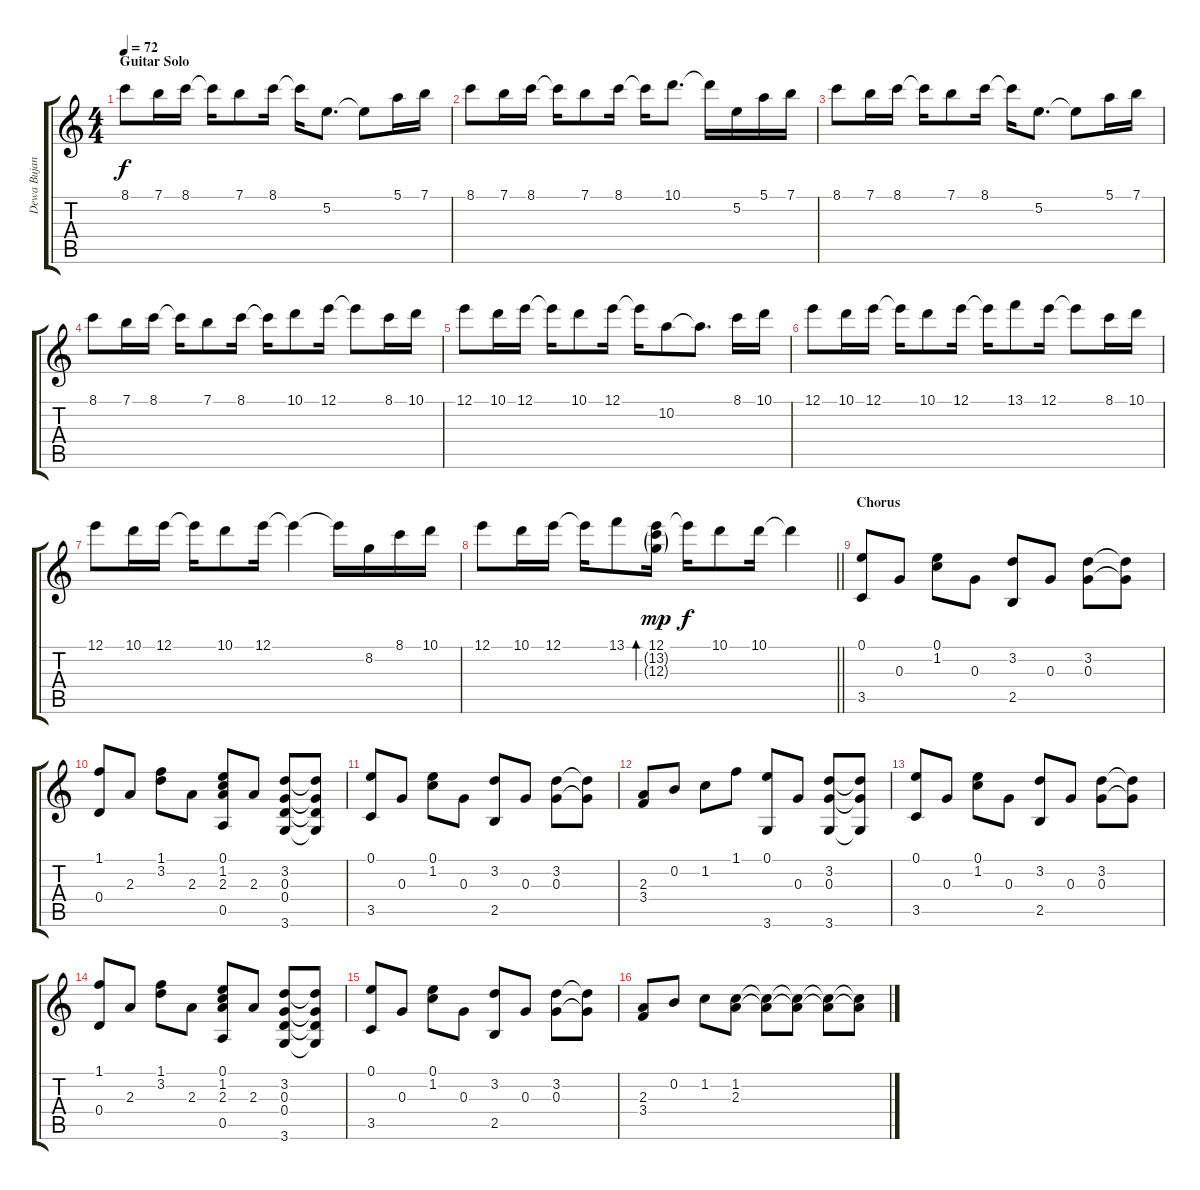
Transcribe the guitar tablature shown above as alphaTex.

\track ("Dewa Bujana" "Dewa Bujan") {instrument acousticguitarnylon}
\staff {score tabs}
\tuning (E4 B3 G3 D3 A2 E2) {hide}
\ts (4 4)
\section ("" "Guitar Solo")
\tempo 72
\clef g2
\ks c
8.1.8{dy f} 7.1.16 8.1.16 8.1{t}.16 7.1.8 8.1.16 8.1{t}.16 5.2.8{d} 5.2{t}.8 5.1.16 7.1.16 |
8.1.8 7.1.16 8.1.16 8.1{t}.16 7.1.8 8.1.16 8.1{t}.16 10.1.8{d} 10.1{t}.16 5.2.16 5.1.16 7.1.16 |
8.1.8 7.1.16 8.1.16 8.1{t}.16 7.1.8 8.1.16 8.1{t}.16 5.2.8{d} 5.2{t}.8 5.1.16 7.1.16 |
8.1.8 7.1.16 8.1.16 8.1{t}.16 7.1.8 8.1.16 8.1{t}.16 10.1.8 12.1.16 12.1{t}.8 8.1.16 10.1.16 |
12.1.8 10.1.16 12.1.16 12.1{t}.16 10.1.8 12.1.16 12.1{t}.16 10.2.8 10.2{t}.8{d} 8.1.16 10.1.16 |
12.1.8 10.1.16 12.1.16 12.1{t}.16 10.1.8 12.1.16 12.1{t}.16 13.1.8 12.1.16 12.1{t}.8 8.1.16 10.1.16 |
12.1.8 10.1.16 12.1.16 12.1{t}.16 10.1.8 12.1.16 12.1{t}.4 12.1{t}.16 8.2.16 8.1.16 10.1.16 |
\barLineRight lightlight
12.1.8 10.1.16 12.1.16 12.1{t}.16 13.1.8 (12.1 13.2{g} 12.3{g}).16{bd 480 dy mp} 12.1{t}.16{dy f} 10.1.8 10.1.16 10.1{t}.4 |
\section ("" "Chorus")
(0.1 3.5).8 0.3.8 (0.1 1.2).8 0.3.8 (3.2 2.5).8 0.3.8 (3.2 0.3).8 (3.2{t} 0.3{t}).8 |
(1.1 0.4).8 2.3.8 (1.1 3.2).8 2.3.8 (0.1 1.2 2.3 0.5).8 2.3.8 (3.2 0.3 0.4 3.6).8 (3.2{t} 0.3{t} 0.4{t} 3.6{t}).8 |
(0.1 3.5).8 0.3.8 (0.1 1.2).8 0.3.8 (3.2 2.5).8 0.3.8 (3.2 0.3).8 (3.2{t} 0.3{t}).8 |
(2.3 3.4).8 0.2.8 1.2.8 1.1.8 (0.1 3.6).8 0.3.8 (3.2 0.3 3.6).8 (3.2{t} 0.3{t} 3.6{t}).8 |
(0.1 3.5).8 0.3.8 (0.1 1.2).8 0.3.8 (3.2 2.5).8 0.3.8 (3.2 0.3).8 (3.2{t} 0.3{t}).8 |
(1.1 0.4).8 2.3.8 (1.1 3.2).8 2.3.8 (0.1 1.2 2.3 0.5).8 2.3.8 (3.2 0.3 0.4 3.6).8 (3.2{t} 0.3{t} 0.4{t} 3.6{t}).8 |
(0.1 3.5).8 0.3.8 (0.1 1.2).8 0.3.8 (3.2 2.5).8 0.3.8 (3.2 0.3).8 (3.2{t} 0.3{t}).8 |
(2.3 3.4).8 0.2.8 1.2.8 (1.2 2.3).8 (1.2{t} 2.3{t}).8 (1.2{t} 2.3{t}).8 (1.2{t} 2.3{t}).8 (1.2{t} 2.3{t}).8
